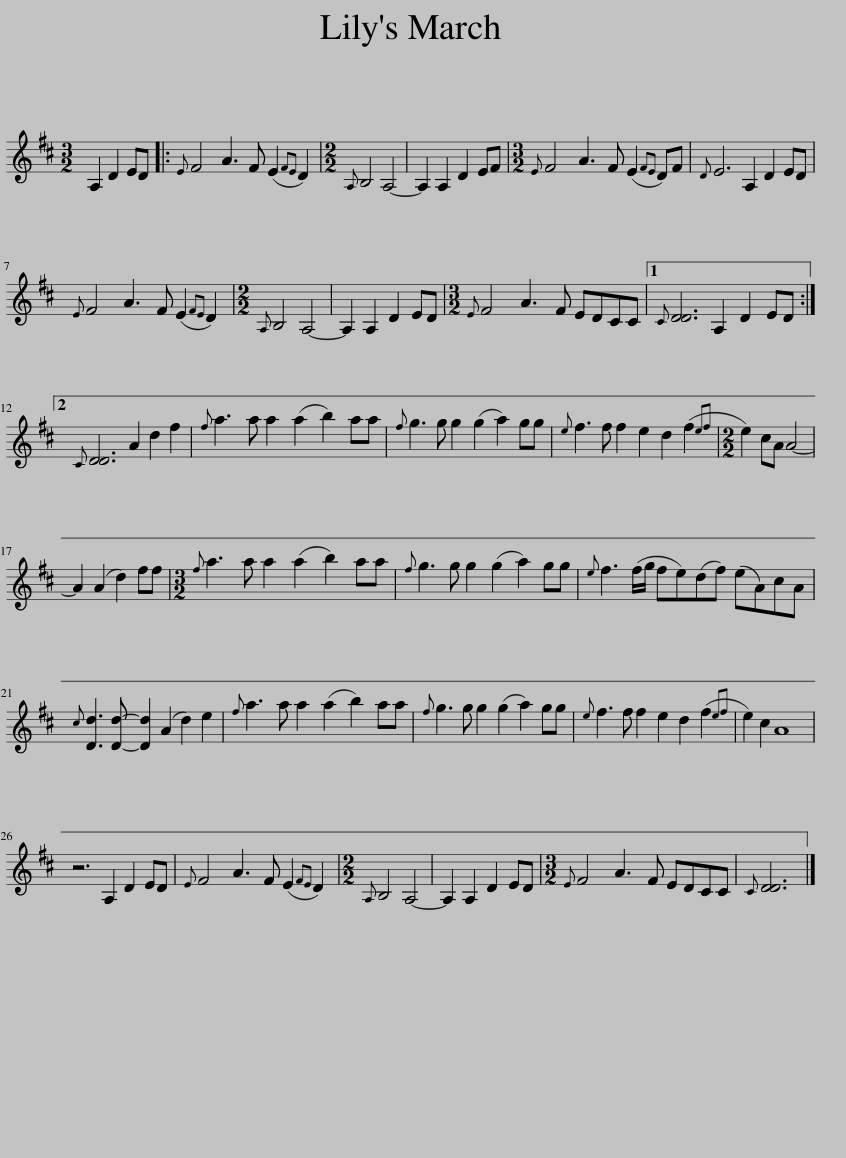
X:1
L:1/8
M:3/2
I:linebreak $
K:D
V:1 treble
V:1
 A,2 D2 ED |:{E} F4 A3 F (E2{FE} D2) |[M:2/2]{A,} B,4 A,4- | A,2 A,2 D2 EF |[M:3/2]{E} F4 A3 F (E2{FE} D)F | %5
{D} E6 A,2 D2 ED |${E} F4 A3 F (E2{FE} D2) |[M:2/2]{A,} B,4 A,4- | A,2 A,2 D2 ED |[M:3/2]{E} F4 A3 F EDCC |1 %10
{C} [DD]6 A,2 D2 ED :|2${C} [DD]6 A2 d2 f2 |{f} a3 a a2 (a2 b2) aa |{f} g3 g g2 (g2 a2) gg |{e} f3 f f2 e2 d2 (f2{ef} | %15
[M:2/2] e2) cA A4- |$ A2 (A2 d2) ff |[M:3/2]{f} a3 a a2 (a2 b2) aa |{f} g3 g g2 (g2 a2) gg |{e} f3 (f/g/ fe)(df) (eA)cA |$ %20
{c} [Dd]3 [Dd]- [Dd]2 (A2 d2) e2 |{f} a3 a a2 (a2 b2) aa |{f} g3 g g2 (g2 a2) gg |{e} f3 f f2 e2 d2 (f2{ef} | e2) c2 A8 |$ %25
 z6 A,2 D2 ED |{E} F4 A3 F (E2{FE} D2) |[M:2/2]{A,} B,4 A,4- | A,2 A,2 D2 ED |[M:3/2]{E} F4 A3 F EDCC | %30
{C} [DD]6 |] %31
